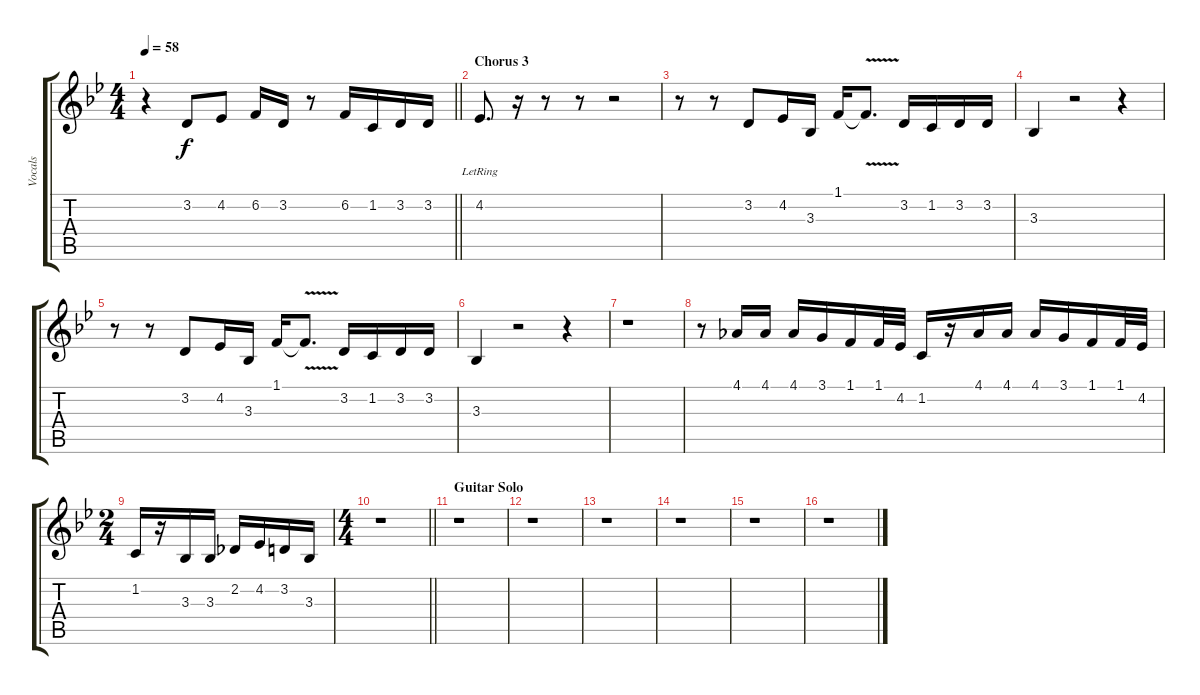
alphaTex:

\track ("Vocals" "Vocals") {instrument altosax}
\staff {score tabs}
\tuning (E4 B3 G3 D3 A2 E2) {hide}
\ts (4 4)
\tempo 58
\clef g2
\barLineRight lightlight
\ks bb
r.4{dy f} 3.2.8 4.2.8 6.2.16 3.2.16 r.8 6.2.16 1.2.16 3.2.16 3.2.16 |
\section ("" "Chorus 3")
4.2{lr}.8{d} r.16 r.8 r.8 r.2 |
r.8 r.8 3.2.8 4.2.16 3.3.16 1.1.16 1.1{v t}.8{d} 3.2.16 1.2.16 3.2.16 3.2.16 |
3.3.4 r.2 r.4 |
r.8 r.8 3.2.8 4.2.16 3.3.16 1.1.16 1.1{v t}.8{d} 3.2.16 1.2.16 3.2.16 3.2.16 |
3.3.4 r.2 r.4 |
r.1 |
r.8 4.1.16 4.1.16 4.1.16 3.1.16 1.1.16 1.1.32 4.2.32 1.2.16 r.16 4.1.16 4.1.16 4.1.16 3.1.16 1.1.16 1.1.32 4.2.32 |
\ts (2 4)
1.2.16 r.16 3.3.16 3.3.16 2.2.16 4.2.16 3.2.16 3.3.16 |
\ts (4 4)
\barLineRight lightlight
r.1 |
\section ("" "Guitar Solo")
r.1 |
r.1 |
r.1 |
r.1 |
r.1 |
r.1
